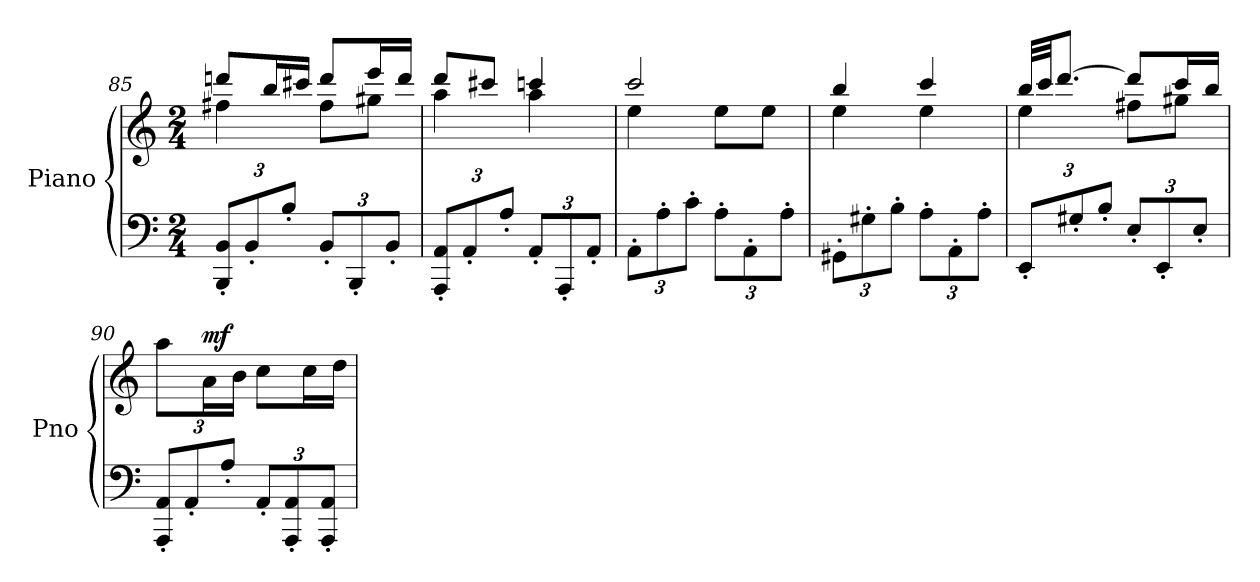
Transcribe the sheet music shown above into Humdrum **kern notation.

**kern	**kern	**dynam
*part1	*part1	*part1
*staff2	*staff1	*staff1/2
*I"Piano	*	*
*I'Pno	*	*
!!LO:LB:g=z
*clefF4	*clefG2	*
*k[]	*k[]	*
*M2/4	*M2/4	*
*Xbrackettup	*	*
=85	=85	=85
*	*^	*
12BBB/' 12BB/'L	8dddn/L	4ff#X\	.
12BB'/	.	.	.
.	16bb/L	.	.
12B'/J	.	.	.
.	16ccc#X/JJ	.	.
12BB'/L	8ddd/L	8ff#\L	.
12BBB'/	.	.	.
.	16eee/L	8gg#X\J	.
12BB'/J	.	.	.
.	16ddd/JJ	.	.
=86	=86	=86	=86
12AAA/' 12AA/'L	8ddd/L	4aa\	.
12AA'/	.	.	.
.	8ccc#X/J	.	.
12A'/J	.	.	.
12AA'/L	4cccn/	4aa\	.
12AAA'/	.	.	.
12AA'/J	.	.	.
=87	=87	=87	=87
12AA'\L	2ccc/	4ee\	.
12A'\	.	.	.
12c'\J	.	.	.
12A'\L	.	8ee\L	.
12AA'\	.	.	.
.	.	8ee\J	.
12A'\J	.	.	.
=88	=88	=88	=88
12GG#X'\L	4bb/	4ee\	.
12G#X'\	.	.	.
12B'\J	.	.	.
12A'\L	4ccc/	4ee\	.
12AA'\	.	.	.
12A'\J	.	.	.
=89	=89	=89	=89
12EE'/L	32bb/LLL	4ee\	.
.	32ccc/JJ	.	.
.	[8.ddd/J	.	.
12G#X'/	.	.	.
12B'/J	.	.	.
12E'/L	8ddd/L]	8ff#X\L	.
12EE'/	.	.	.
.	16ccc/L	8gg#X\J	.
12E'/J	.	.	.
.	16bb/JJ	.	.
*	*v	*v	*
=90	=90	=90
12AAA/' 12AA/'L	8aa\L	.
12AA'/	.	.
!	!	!LO:DY:a
.	16a\L	mf
12A'/J	.	.
.	16b\JJ	.
12AA'/L	8cc\L	.
12AAA/' 12AA/'	.	.
.	16cc\L	.
12AAA/' 12AA/'J	.	.
.	16dd\JJ	.
=	=	=
*-	*-	*-
